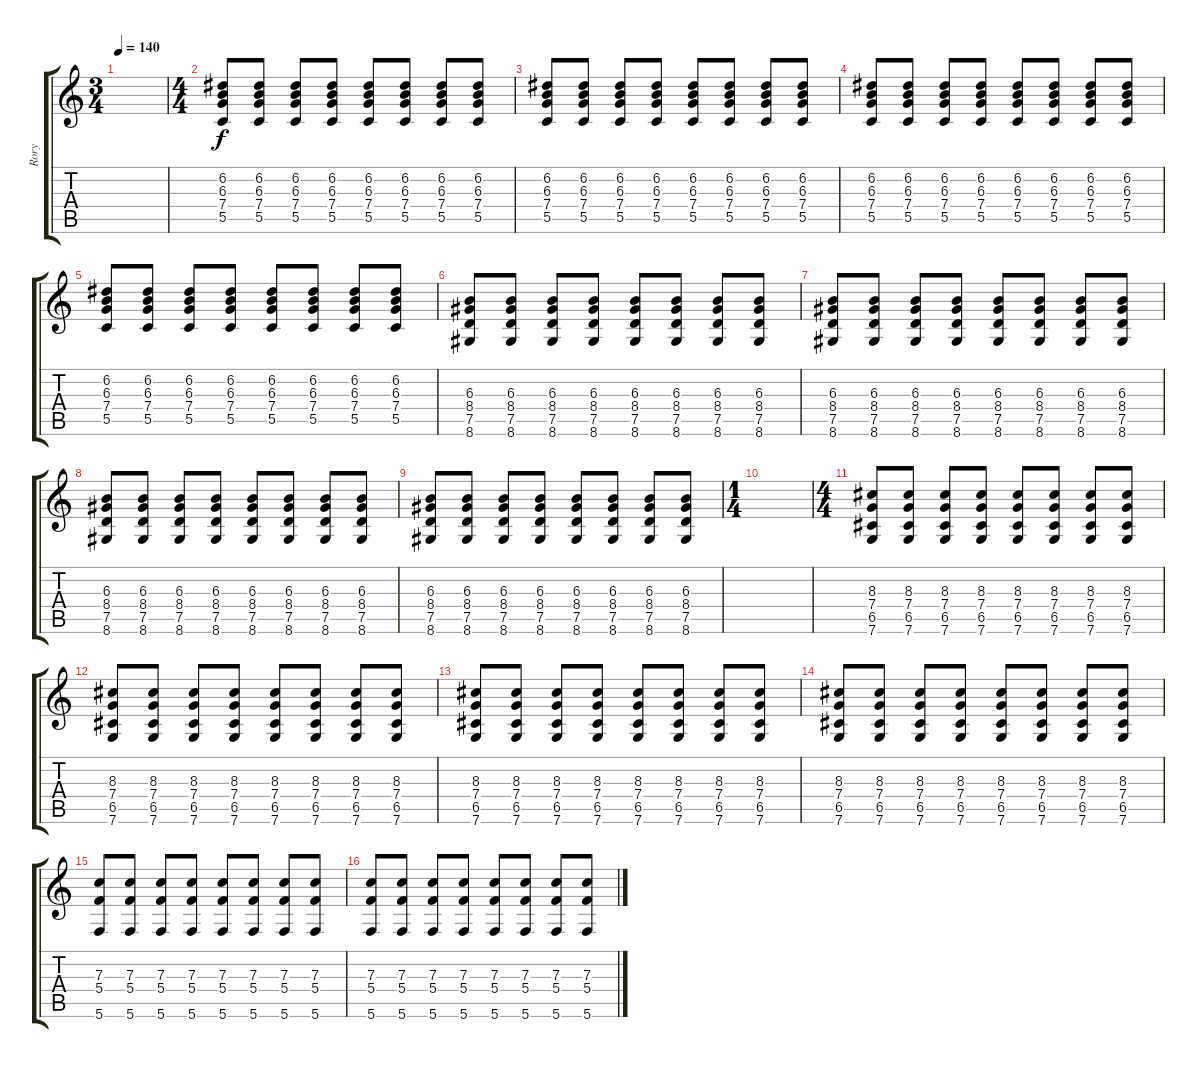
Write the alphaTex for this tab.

\track ("Rory" "Rory") {instrument overdrivenguitar}
\staff {score tabs}
\tuning (D4 A3 F3 C3 G2 C2) {hide}
\ts (3 4)
\tempo 140
\clef g2
\ks c
|
\ts (4 4)
(6.2 6.3 7.4 5.5).8 (6.2 6.3 7.4 5.5).8 (6.2 6.3 7.4 5.5).8 (6.2 6.3 7.4 5.5).8 (6.2 6.3 7.4 5.5).8 (6.2 6.3 7.4 5.5).8 (6.2 6.3 7.4 5.5).8 (6.2 6.3 7.4 5.5).8 |
(6.2 6.3 7.4 5.5).8 (6.2 6.3 7.4 5.5).8 (6.2 6.3 7.4 5.5).8 (6.2 6.3 7.4 5.5).8 (6.2 6.3 7.4 5.5).8 (6.2 6.3 7.4 5.5).8 (6.2 6.3 7.4 5.5).8 (6.2 6.3 7.4 5.5).8 |
(6.2 6.3 7.4 5.5).8 (6.2 6.3 7.4 5.5).8 (6.2 6.3 7.4 5.5).8 (6.2 6.3 7.4 5.5).8 (6.2 6.3 7.4 5.5).8 (6.2 6.3 7.4 5.5).8 (6.2 6.3 7.4 5.5).8 (6.2 6.3 7.4 5.5).8 |
(6.2 6.3 7.4 5.5).8 (6.2 6.3 7.4 5.5).8 (6.2 6.3 7.4 5.5).8 (6.2 6.3 7.4 5.5).8 (6.2 6.3 7.4 5.5).8 (6.2 6.3 7.4 5.5).8 (6.2 6.3 7.4 5.5).8 (6.2 6.3 7.4 5.5).8 |
(6.3 8.4 7.5 8.6).8 (6.3 8.4 7.5 8.6).8 (6.3 8.4 7.5 8.6).8 (6.3 8.4 7.5 8.6).8 (6.3 8.4 7.5 8.6).8 (6.3 8.4 7.5 8.6).8 (6.3 8.4 7.5 8.6).8 (6.3 8.4 7.5 8.6).8 |
(6.3 8.4 7.5 8.6).8 (6.3 8.4 7.5 8.6).8 (6.3 8.4 7.5 8.6).8 (6.3 8.4 7.5 8.6).8 (6.3 8.4 7.5 8.6).8 (6.3 8.4 7.5 8.6).8 (6.3 8.4 7.5 8.6).8 (6.3 8.4 7.5 8.6).8 |
(6.3 8.4 7.5 8.6).8 (6.3 8.4 7.5 8.6).8 (6.3 8.4 7.5 8.6).8 (6.3 8.4 7.5 8.6).8 (6.3 8.4 7.5 8.6).8 (6.3 8.4 7.5 8.6).8 (6.3 8.4 7.5 8.6).8 (6.3 8.4 7.5 8.6).8 |
(6.3 8.4 7.5 8.6).8 (6.3 8.4 7.5 8.6).8 (6.3 8.4 7.5 8.6).8 (6.3 8.4 7.5 8.6).8 (6.3 8.4 7.5 8.6).8 (6.3 8.4 7.5 8.6).8 (6.3 8.4 7.5 8.6).8 (6.3 8.4 7.5 8.6).8 |
\ts (1 4)
|
\ts (4 4)
(8.3 7.4 6.5 7.6).8 (8.3 7.4 6.5 7.6).8 (8.3 7.4 6.5 7.6).8 (8.3 7.4 6.5 7.6).8 (8.3 7.4 6.5 7.6).8 (8.3 7.4 6.5 7.6).8 (8.3 7.4 6.5 7.6).8 (8.3 7.4 6.5 7.6).8 |
(8.3 7.4 6.5 7.6).8 (8.3 7.4 6.5 7.6).8 (8.3 7.4 6.5 7.6).8 (8.3 7.4 6.5 7.6).8 (8.3 7.4 6.5 7.6).8 (8.3 7.4 6.5 7.6).8 (8.3 7.4 6.5 7.6).8 (8.3 7.4 6.5 7.6).8 |
(8.3 7.4 6.5 7.6).8 (8.3 7.4 6.5 7.6).8 (8.3 7.4 6.5 7.6).8 (8.3 7.4 6.5 7.6).8 (8.3 7.4 6.5 7.6).8 (8.3 7.4 6.5 7.6).8 (8.3 7.4 6.5 7.6).8 (8.3 7.4 6.5 7.6).8 |
(8.3 7.4 6.5 7.6).8 (8.3 7.4 6.5 7.6).8 (8.3 7.4 6.5 7.6).8 (8.3 7.4 6.5 7.6).8 (8.3 7.4 6.5 7.6).8 (8.3 7.4 6.5 7.6).8 (8.3 7.4 6.5 7.6).8 (8.3 7.4 6.5 7.6).8 |
(7.3 5.4 5.6).8 (7.3 5.4 5.6).8 (7.3 5.4 5.6).8 (7.3 5.4 5.6).8 (7.3 5.4 5.6).8 (7.3 5.4 5.6).8 (7.3 5.4 5.6).8 (7.3 5.4 5.6).8 |
(7.3 5.4 5.6).8 (7.3 5.4 5.6).8 (7.3 5.4 5.6).8 (7.3 5.4 5.6).8 (7.3 5.4 5.6).8 (7.3 5.4 5.6).8 (7.3 5.4 5.6).8 (7.3 5.4 5.6).8
